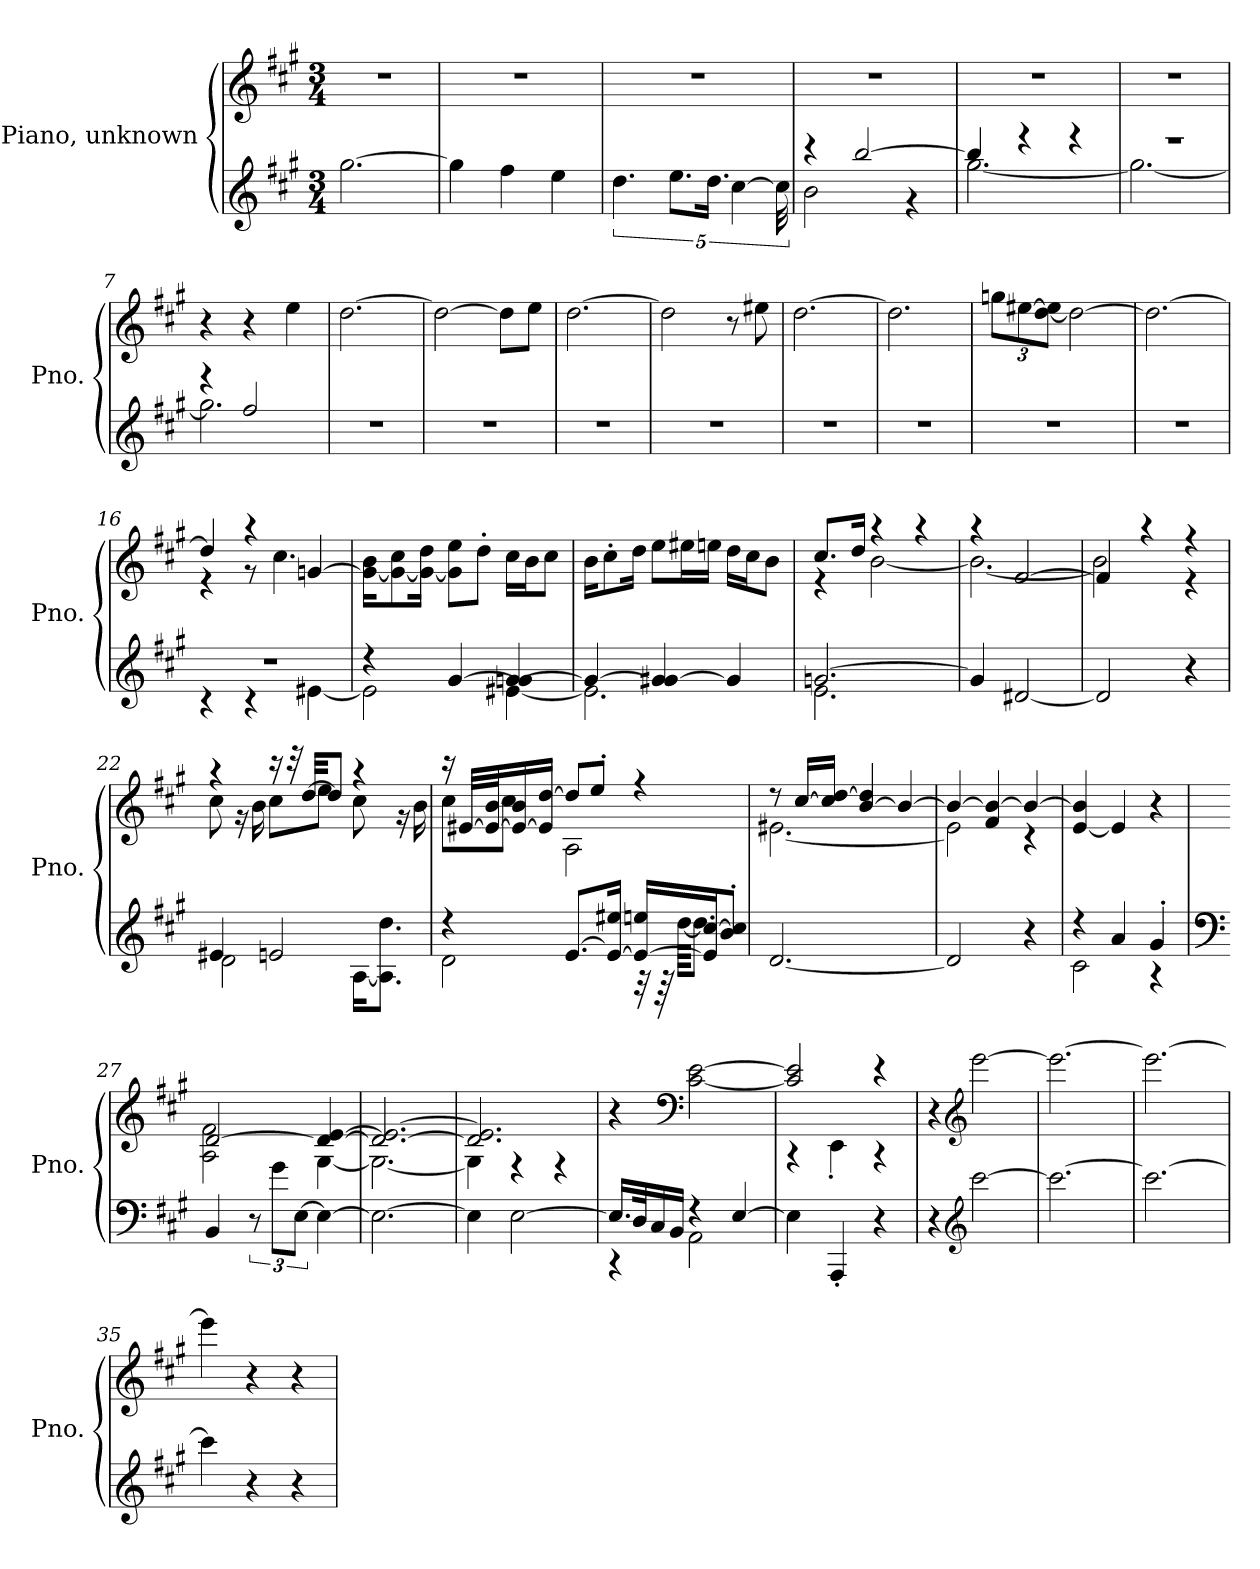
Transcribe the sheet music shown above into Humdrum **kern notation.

**kern	**kern
*part1	*part1
*staff2	*staff1
*I"Piano, unknown	*
*I'Pno.	*
*clefG2	*clefG2
*k[f#c#g#]	*k[f#c#g#]
*M3/4	*M3/4
*MM102	*MM102
=1	=1
[2.gg#\	2.r
=2	=2
4gg#\]	2.r
4ff#\	.
4ee\	.
=3	=3
5.dd\	2.r
10.ee\L	.
20.dd\Jk	.
[5cc#\	.
40cc#\]	.
=4	=4
*^	*
4r	2b\	2.r
[2bb/	.	.
.	4r	.
=5	=5	=5
4bb/]	[2.gg#\	2.r
4r	.	.
4r	.	.
=6	=6	=6
2.r	2.gg#\_	2.r
=7	=7	=7
4r	2.gg#\]	4r
2ff#/	.	4r
.	.	4ee\
*v	*v	*
=8	=8
2.r	[2.dd\
=9	=9
2.r	2dd\_
.	8dd\L]
.	8ee\J
=10	=10
2.r	[2.dd\
!!LO:LB:g=z
=11	=11
2.r	2dd\]
.	8r
.	8ee#X\
=12	=12
2.r	[2.dd\
=13	=13
2.r	2.dd\]
=14	=14
*	*Xbrackettup
2.r	12ggn\L
.	[12ee#X\
.	[12dd\ 12ee#\]J
.	2dd\_
=15	=15
2.r	2.dd\_
=16	=16
*^	*^
2.r	4r	4dd/]	4r
.	4r	4r	8r
.	.	.	4.cc#\
.	[4e#X\	[4gn/	.
*	*	*v	*v
=17	=17	=17
4r	2e#\]	16g\_ 16b\KL
.	.	8g\_ 8cc#\
.	.	16g\_ 16dd\Jk
[4g#/	.	8g\] 8ee\L
.	.	8dd'\J
[4gn/ 4g#/]	[4e#X\	16cc#\LL
.	.	16b\J
.	.	8cc#\J
!!LO:LB:g=z
=18	=18	=18
4g/_	2.e#\]	16b\KL
.	.	8cc#'\
.	.	16dd\Jk
4g/] [4g#X/	.	8ee\L
.	.	16ee#X\L
.	.	16een\JJ
4g#/]	.	16dd\LL
.	.	16cc#\J
.	.	8b\J
=19	=19	=19
*	*	*^
[2.gn/	2.e\	8.cc#/L	4r
.	.	16dd/Jk	.
.	.	4r	[2b\
.	.	4r	.
*v	*v	*	*
=20	=20	=20
4g/]	4r	2.b\_
[2d#X/	[2f#/	.
=21	=21	=21
2d#/]	4f#/]	2b\]
.	4r	.
4r	4r	4r
=22	=22	=22
*^	*	*
4e#X/	2d\	4r	8cc#\
.	.	.	16r
.	.	.	16b\
2en/	.	16r	8cc#\L
.	.	32r	.
.	.	[32dd/KKL	.
.	.	8dd/J]	8ee\J
.	[16A\KL	4r	8cc#\
.	8.A\] 8.dd\J	.	.
.	.	.	16r
.	.	.	16b\
!!LO:LB:g=z	!!
=23	=23	=23	=23
4r	2d\	16r	8cc#\L
.	.	[32e#X/LLL	.
.	.	32e#/_ [32b/J	.
.	.	16e#/_ 16b/]	8cc#\J
.	.	16e#/] [16dd/JJ	.
[8.e/L	.	8dd/L]	2A\
.	.	8ee'/J	.
16e/_ 16ee#X/Jk	.	.	.
16e/_ 16een/LL	32r	4r	.
.	64r	.	.
.	[64dd\KKKL	.	.
16e/] [16cc#/J	8.dd\J]	.	.
8b/' 8cc#/]'J	.	.	.
*v	*v	*	*
=24	=24	=24
[2.d/	8r	[2.e#X\
.	[16cc#/LL	.
.	16cc#/] [16dd/JJ	.
.	[4b/ 4dd/]	.
.	4b/_	.
=25	=25	=25
2d/]	4b/_	2e#\]
.	4f#/ 4b/_	.
4r	4b/_	4r
*	*v	*v
=26	=26
*^	*
4r	2c#\	[4e/ 4b/]
4a/	.	4e/]
4g#'/	4r	4r
*v	*v	*
!!LO:LB:g=z
=27	=27
*clefF4	*
*	*^
4BB/	[2d/	2A\ 2f#\
12r	.	.
12g#\L	.	.
[12E\J	.	.
4E\_	4d/_ [4e/	[4G#\
=28	=28	=28
2.E\_	2.d/_ 2.e/_	2.G#\_
=29	=29	=29
4E\]	2.d/] 2.e/]	4G#\]
[2E\	.	4r
.	.	4r
*	*v	*v
=30	=30
*^	*
16.E/LL]	4r	4r
32D/K	.	.
16C#/	.	.
16BB/JJ	.	.
*	*	*clefF4
4r	2AA\	[2c#\ [2e\
[4E/	.	.
*v	*v	*
=31	=31
*	*^
4E\]	2c#/] 2e/]	4r
4AAA'/	.	4EE'\
4r	4r	4r
*	*v	*v
=32	=32
4r	4r
*clefG2	*clefG2
[2ccc#\	[2eee\
=33	=33
2.ccc#\_	2.eee\_
=34	=34
2.ccc#\_	2.eee\_
=35	=35
4ccc#\]	4eee\]
4r	4r
4r	4r
=	=
*-	*-
